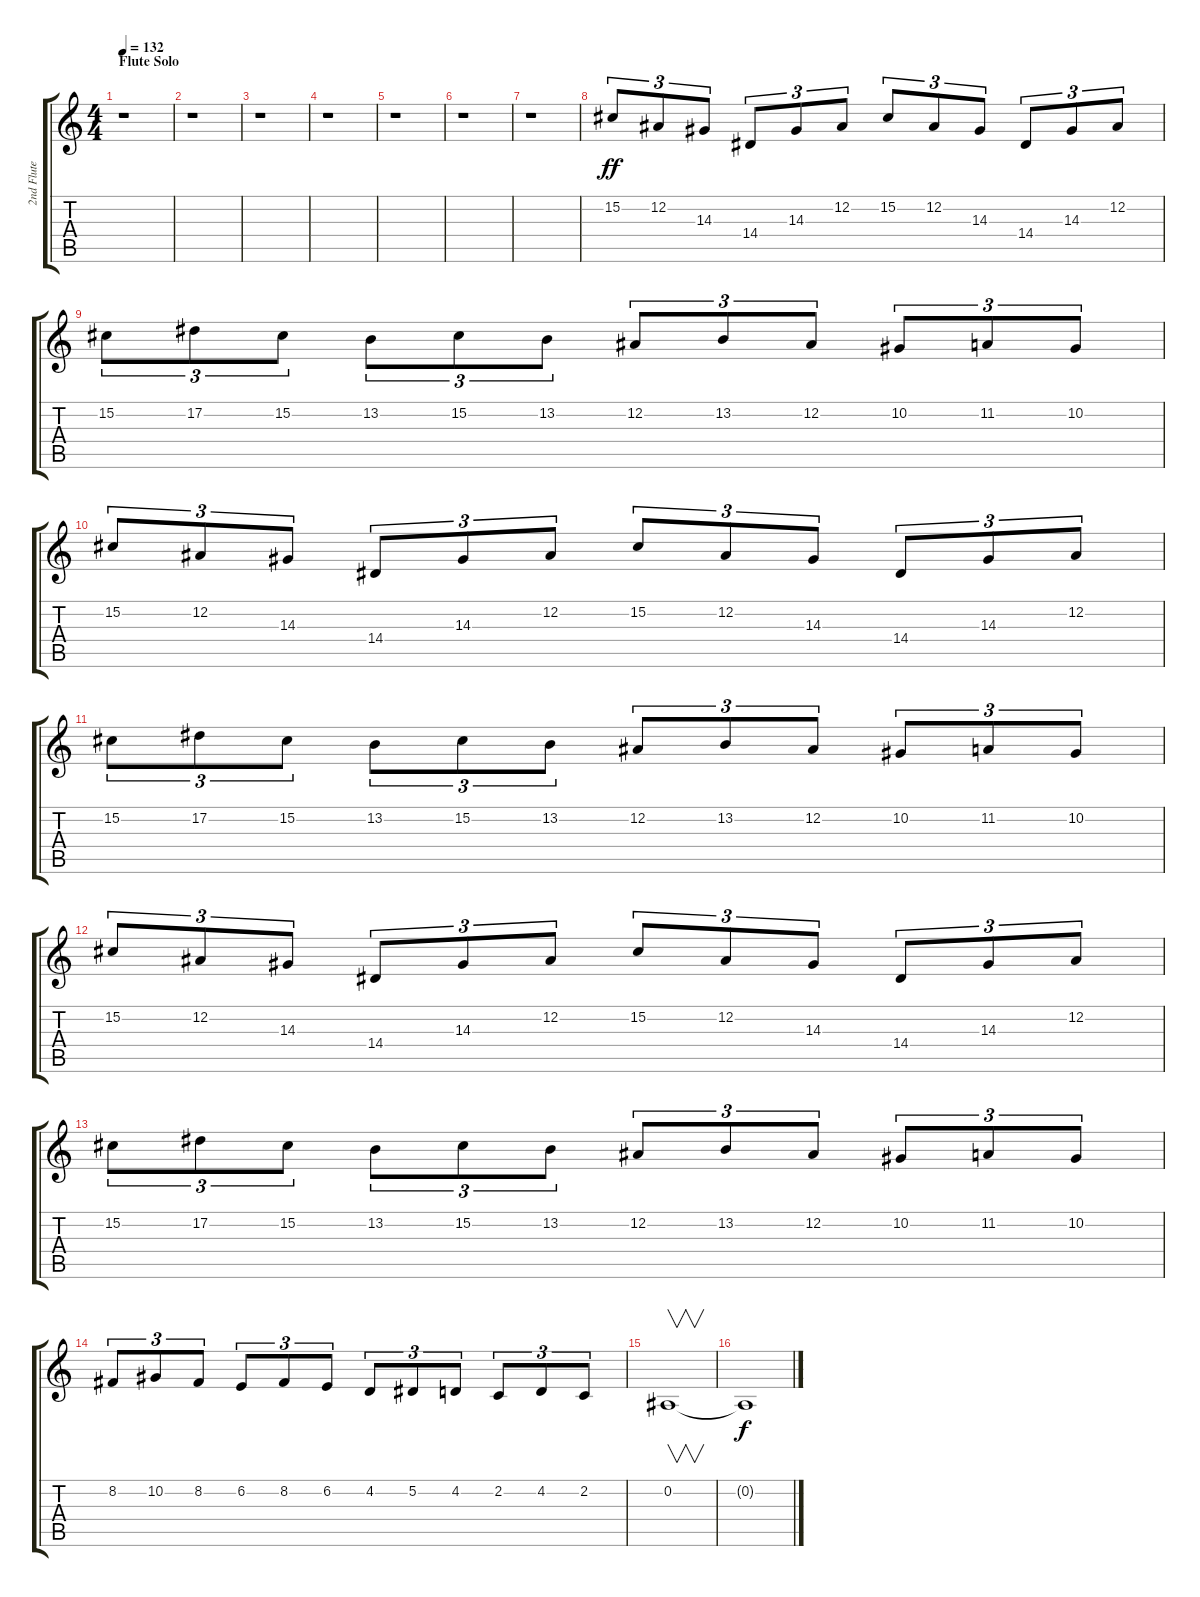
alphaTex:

\track ("2nd Flute" "2nd Flute") {instrument flute}
\staff {score tabs}
\tuning (Eb4 Bb3 Gb3 Db3 Ab2 Eb2) {hide}
\ts (4 4)
\section ("" "Flute Solo")
\tempo 132
\clef g2
\ks c
r.1{dy ff} |
r.1 |
r.1 |
r.1 |
r.1 |
r.1 |
r.1 |
15.2.8{tu (3 2) volume 16} 12.2.8{tu (3 2)} 14.3.8{tu (3 2)} 14.4.8{tu (3 2)} 14.3.8{tu (3 2)} 12.2.8{tu (3 2)} 15.2.8{tu (3 2)} 12.2.8{tu (3 2)} 14.3.8{tu (3 2)} 14.4.8{tu (3 2)} 14.3.8{tu (3 2)} 12.2.8{tu (3 2)} |
15.2.8{tu (3 2)} 17.2.8{tu (3 2)} 15.2.8{tu (3 2)} 13.2.8{tu (3 2)} 15.2.8{tu (3 2)} 13.2.8{tu (3 2)} 12.2.8{tu (3 2)} 13.2.8{tu (3 2)} 12.2.8{tu (3 2)} 10.2.8{tu (3 2)} 11.2.8{tu (3 2)} 10.2.8{tu (3 2)} |
15.2.8{tu (3 2)} 12.2.8{tu (3 2)} 14.3.8{tu (3 2)} 14.4.8{tu (3 2)} 14.3.8{tu (3 2)} 12.2.8{tu (3 2)} 15.2.8{tu (3 2)} 12.2.8{tu (3 2)} 14.3.8{tu (3 2)} 14.4.8{tu (3 2)} 14.3.8{tu (3 2)} 12.2.8{tu (3 2)} |
15.2.8{tu (3 2)} 17.2.8{tu (3 2)} 15.2.8{tu (3 2)} 13.2.8{tu (3 2)} 15.2.8{tu (3 2)} 13.2.8{tu (3 2)} 12.2.8{tu (3 2)} 13.2.8{tu (3 2)} 12.2.8{tu (3 2)} 10.2.8{tu (3 2)} 11.2.8{tu (3 2)} 10.2.8{tu (3 2)} |
15.2.8{tu (3 2)} 12.2.8{tu (3 2)} 14.3.8{tu (3 2)} 14.4.8{tu (3 2)} 14.3.8{tu (3 2)} 12.2.8{tu (3 2)} 15.2.8{tu (3 2)} 12.2.8{tu (3 2)} 14.3.8{tu (3 2)} 14.4.8{tu (3 2)} 14.3.8{tu (3 2)} 12.2.8{tu (3 2)} |
15.2.8{tu (3 2)} 17.2.8{tu (3 2)} 15.2.8{tu (3 2)} 13.2.8{tu (3 2)} 15.2.8{tu (3 2)} 13.2.8{tu (3 2)} 12.2.8{tu (3 2)} 13.2.8{tu (3 2)} 12.2.8{tu (3 2)} 10.2.8{tu (3 2)} 11.2.8{tu (3 2)} 10.2.8{tu (3 2)} |
8.2.8{tu (3 2)} 10.2.8{tu (3 2)} 8.2.8{tu (3 2)} 6.2.8{tu (3 2)} 8.2.8{tu (3 2)} 6.2.8{tu (3 2)} 4.2.8{tu (3 2)} 5.2.8{tu (3 2)} 4.2.8{tu (3 2)} 2.2.8{tu (3 2)} 4.2.8{tu (3 2)} 2.2.8{tu (3 2)} |
0.2.1{v} |
0.2{t}.1{dy f}
